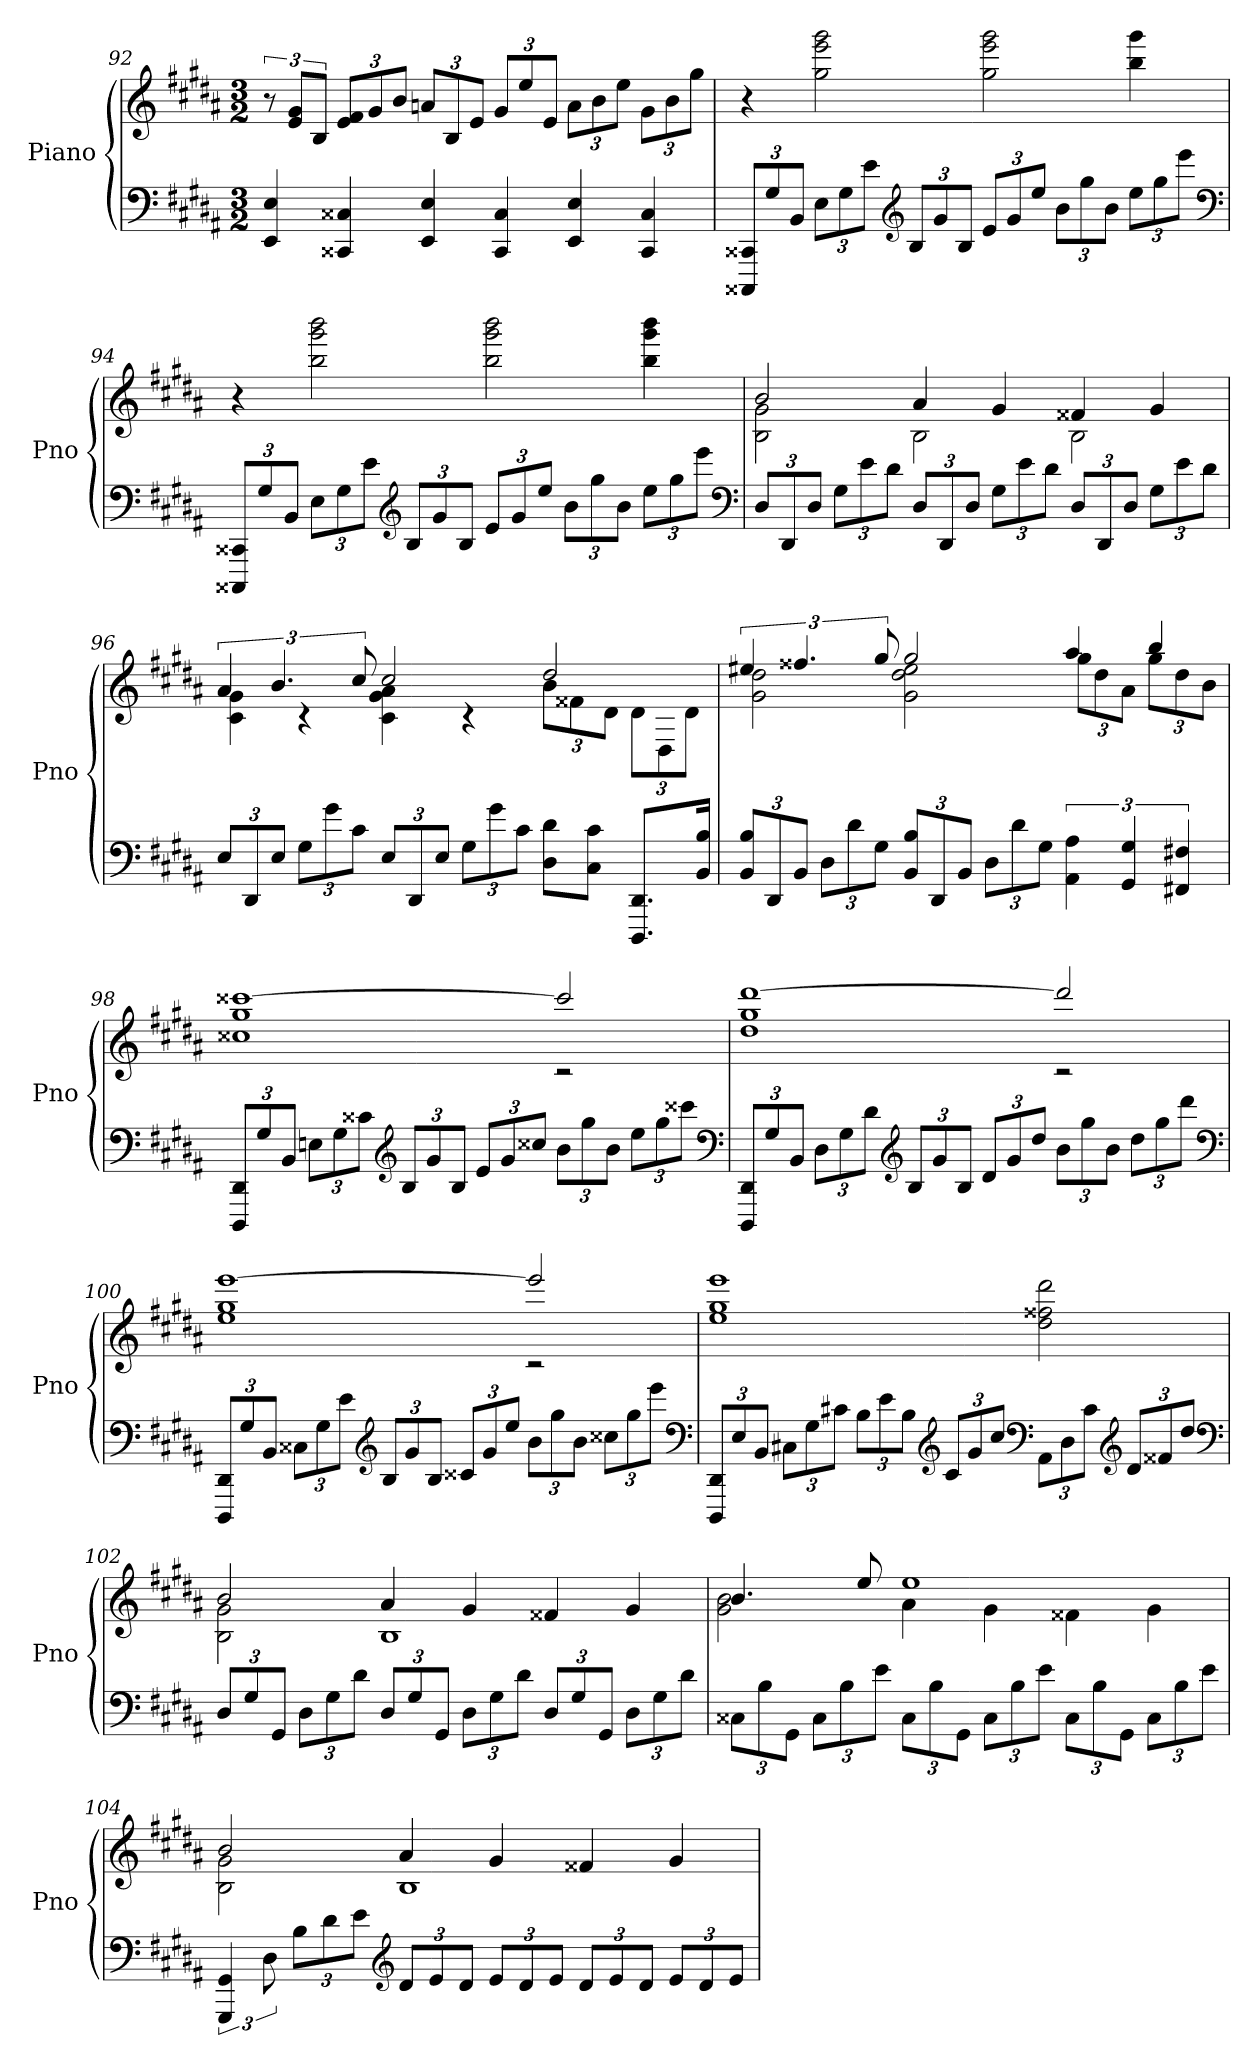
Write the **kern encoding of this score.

**kern	**kern
*part1	*part1
*staff2	*staff1
*I"Piano	*
*I'Pno	*
*clefF4	*clefG2
*k[f#c#g#d#a#]	*k[f#c#g#d#a#]
*M3/2	*M3/2
=92	=92
4EE 4E	12r
.	12e 12g#L
.	12BJ
4CC##X 4C##X	12e 12f#L
.	12g#
.	12bJ
4EE 4E	12anL
.	12B
.	12eJ
4CC## 4C##	12g#L
.	12ee
.	12eJ
4EE 4E	12aL
.	12b
.	12eeJ
4CC## 4C##	12g#L
.	12b
.	12gg#J
=93	=93
12CCC##X 12CC##XL	4r
12G#	.
12BBJ	.
12EL	2gg# 2eee 2ggg#
12G#	.
12eJ	.
*clefG2	*
12BL	.
12g#	.
12BJ	.
12eL	2gg# 2eee 2ggg#
12g#	.
12eeJ	.
12bL	.
12gg#	.
12bJ	.
12eeL	4bb 4ggg#
12gg#	.
12eeeJ	.
*clefF4	*
=94	=94
12CCC##X 12CC##XL	4r
12G#	.
12BBJ	.
12EL	2bb 2ggg# 2bbb
12G#	.
12eJ	.
*clefG2	*
12BL	.
12g#	.
12BJ	.
12eL	2bb 2ggg# 2bbb
12g#	.
12eeJ	.
12bL	.
12gg#	.
12bJ	.
12eeL	4bb 4ggg# 4bbb
12gg#	.
12eeeJ	.
*clefF4	*
=95	=95
*	*^
12D#L	2b	2B 2g#
12DD#	.	.
12D#J	.	.
12G#L	.	.
12e	.	.
12d#J	.	.
12D#L	4a#	2B
12DD#	.	.
12D#J	.	.
12G#L	4g#	.
12e	.	.
12d#J	.	.
12D#L	4f##X	2B
12DD#	.	.
12D#J	.	.
12G#L	4g#	.
12e	.	.
12d#J	.	.
=96	=96	=96
12EL	6a#	4c# 4g#
12DD#	.	.
12EJ	6.b	.
12G#L	.	4rc
12g#	.	.
12c#J	12cc#	.
12EL	2cc#	4c# 4g# 4a#
12DD#	.	.
12EJ	.	.
12G#L	.	4rc
12g#	.	.
12c#J	.	.
8D# 8d#L	2dd#	12bL
.	.	12f##X
8C# 8c#J	.	.
.	.	12d#J
8.DDD# 8.DD#L	.	12d#L
.	.	12D#
.	.	12d#J
16BB 16BJk	.	.
=97	=97	=97
12BB 12BL	6ee#X	2g# 2dd#
12DD#	.	.
12BBJ	6.ff##X	.
12D#L	.	.
12d#	.	.
12G#J	12gg#	.
12BB 12BL	2gg#	2g# 2dd# 2ee#
12DD#	.	.
12BBJ	.	.
12D#L	.	.
12d#	.	.
12G#J	.	.
6AA# 6A#	4aa#	12gg#L
.	.	12dd#
6GG# 6G#	.	12a#J
.	4bb	12gg#L
6FF#X 6F#X	.	12dd#
.	.	12bJ
=98	=98	=98
12DDD# 12DD#L	[1ccc##X	1cc##X 1gg#
12G#	.	.
12BBJ	.	.
12EnL	.	.
12G#	.	.
12c##XJ	.	.
*clefG2	*	*
12BL	.	.
12g#	.	.
12BJ	.	.
12eL	.	.
12g#	.	.
12cc##XJ	.	.
12bL	2ccc##]	2rc
12gg#	.	.
12bJ	.	.
12eeL	.	.
12gg#	.	.
12ccc##XJ	.	.
*clefF4	*	*
=99	=99	=99
12DDD# 12DD#L	[1ddd#	1dd# 1gg#
12G#	.	.
12BBJ	.	.
12D#L	.	.
12G#	.	.
12d#J	.	.
*clefG2	*	*
12BL	.	.
12g#	.	.
12BJ	.	.
12d#L	.	.
12g#	.	.
12dd#J	.	.
12bL	2ddd#]	2rc
12gg#	.	.
12bJ	.	.
12dd#L	.	.
12gg#	.	.
12ddd#J	.	.
*clefF4	*	*
=100	=100	=100
12DDD# 12DD#L	[1eee	1ee 1gg#
12G#	.	.
12BBJ	.	.
12C##XL	.	.
12G#	.	.
12eJ	.	.
*clefG2	*	*
12BL	.	.
12g#	.	.
12BJ	.	.
12c##XL	.	.
12g#	.	.
12eeJ	.	.
12bL	2eee]	2rc
12gg#	.	.
12bJ	.	.
12cc##XL	.	.
12gg#	.	.
12eeeJ	.	.
*	*v	*v
*clefF4	*
=101	=101
12DDD# 12DD#L	1ee 1gg# 1eee
12E	.
12BBJ	.
12C#XL	.
12G#	.
12c#XJ	.
12BL	.
12e	.
12BJ	.
*clefG2	*
12c#L	.
12g#	.
12cc#J	.
*clefF4	*
12AA#L	2dd# 2ff##X 2ddd#
12D#	.
12c#J	.
*clefG2	*
12d#L	.
12f##X	.
12dd#J	.
*clefF4	*
=102	=102
*	*^
12D#L	2b	2B 2g#
12G#	.	.
12GG#J	.	.
12D#L	.	.
12G#	.	.
12d#J	.	.
12D#L	4a#	1B
12G#	.	.
12GG#J	.	.
12D#L	4g#	.
12G#	.	.
12d#J	.	.
12D#L	4f##X	.
12G#	.	.
12GG#J	.	.
12D#L	4g#	.
12G#	.	.
12d#J	.	.
=103	=103	=103
12C##XL	4.b	2g# 2b
12B	.	.
12GG#J	.	.
12C##L	.	.
12B	.	.
.	8ee	.
12eJ	.	.
12C##L	1ee	4a#
12B	.	.
12GG#J	.	.
12C##L	.	4g#
12B	.	.
12eJ	.	.
12C##L	.	4f##X
12B	.	.
12GG#J	.	.
12C##L	.	4g#
12B	.	.
12eJ	.	.
=104	=104	=104
6GGG# 6GG#	2b	2B 2g#
12D#	.	.
12BL	.	.
12d#	.	.
12eJ	.	.
*clefG2	*	*
12d#L	4a#	1B
12e	.	.
12d#J	.	.
12eL	4g#	.
12d#	.	.
12eJ	.	.
12d#L	4f##X	.
12e	.	.
12d#J	.	.
12eL	4g#	.
12d#	.	.
12eJ	.	.
*	*v	*v
=	=
*-	*-
